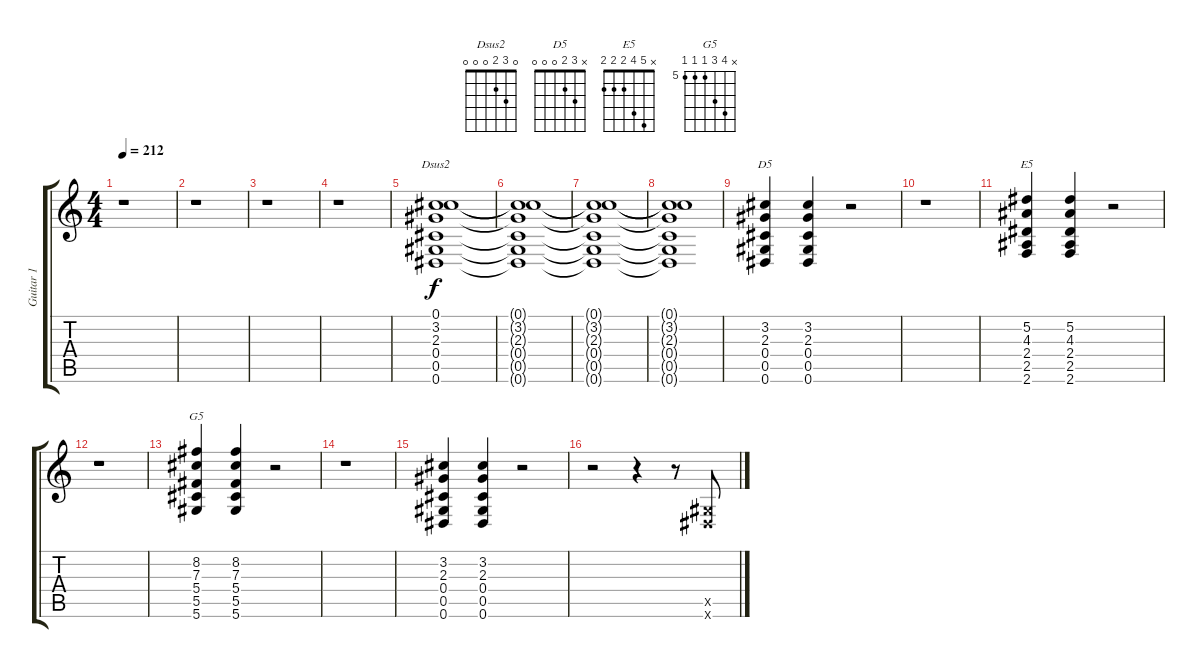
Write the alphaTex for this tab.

\track ("Guitar 1" "Guitar 1") {instrument distortionguitar}
\staff {score tabs}
\tuning (Db4 Bb3 Gb3 Db3 Ab2 Eb2) {hide}
\chord ("Dsus2" 0 3 2 0 0 0)
\chord ("D5" x 3 2 0 0 0)
\chord ("E5" x 5 4 2 2 2)
\chord ("G5" x 8 7 5 5 5) {firstfret 5}
\ts (4 4)
\tempo 212
\clef g2
\ks c
r.1{dy f instrument distortionguitar} |
r.1 |
r.1 |
r.1 |
(0.1 3.2 2.3 0.4 0.5 0.6).1{ch "Dsus2"} |
(0.1{t} 3.2{t} 2.3{t} 0.4{t} 0.5{t} 0.6{t}).1 |
(0.1{t} 3.2{t} 2.3{t} 0.4{t} 0.5{t} 0.6{t}).1 |
(0.1{t} 3.2{t} 2.3{t} 0.4{t} 0.5{t} 0.6{t}).1 |
(3.2 2.3 0.4 0.5 0.6).4{ch "D5"} (3.2 2.3 0.4 0.5 0.6).4 r.2 |
r.1 |
(5.2 4.3 2.4 2.5 2.6).4{ch "E5"} (5.2 4.3 2.4 2.5 2.6).4 r.2 |
r.1 |
(8.2 7.3 5.4 5.5 5.6).4{ch "G5"} (8.2 7.3 5.4 5.5 5.6).4 r.2 |
r.1 |
(3.2 2.3 0.4 0.5 0.6).4 (3.2 2.3 0.4 0.5 0.6).4 r.2 |
r.2 r.4 r.8 (0.5{x} 0.6{x}).8
